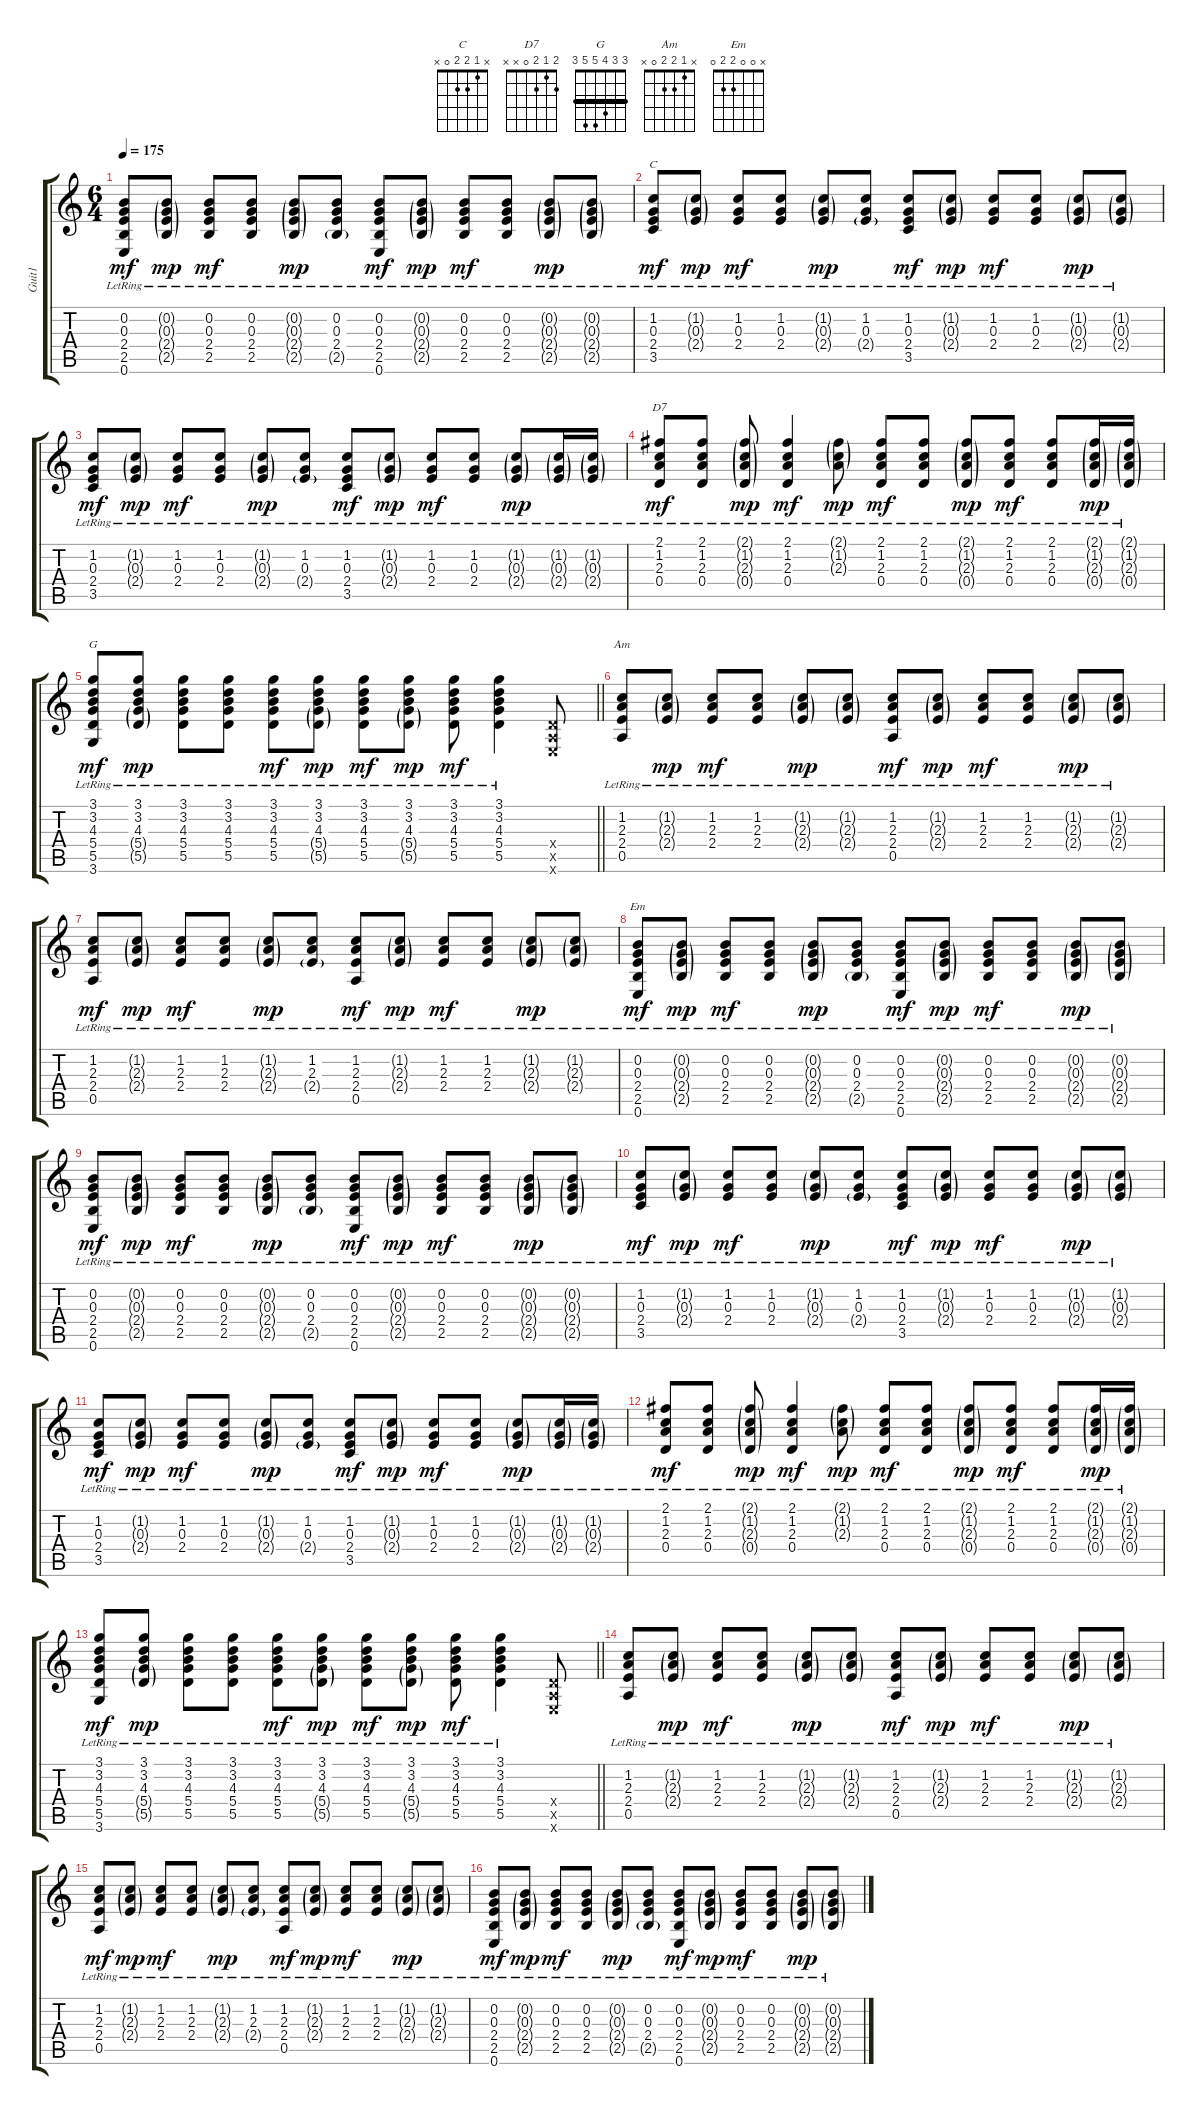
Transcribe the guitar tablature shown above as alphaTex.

\track ("Guit1" "Guit1") {instrument acousticguitarsteel}
\staff {score tabs}
\tuning (E4 B3 G3 D3 A2 E2) {hide}
\chord ("C" x 1 2 2 0 x)
\chord ("D7" 2 1 2 0 x x)
\chord ("G" 3 3 4 5 5 3) {barre 3}
\chord ("Am" x 1 2 2 0 x)
\chord ("Em" x 0 0 2 2 0)
\ts (6 4)
\tempo 175
\clef g2
\ks c
(0.2{lr} 0.3{lr} 2.4{lr} 2.5{lr} 0.6{lr}).8{dy mf} (0.2{g lr} 0.3{g lr} 2.4{g lr} 2.5{g lr}).8{dy mp} (0.2{lr} 0.3{lr} 2.4{lr} 2.5{lr}).8{dy mf} (0.2{lr} 0.3{lr} 2.4{lr} 2.5{lr}).8 (0.2{g lr} 0.3{g lr} 2.4{g lr} 2.5{g lr}).8{dy mp} (0.2{lr} 0.3{lr} 2.4{lr} 2.5{g lr}).8 (0.2{lr} 0.3{lr} 2.4{lr} 2.5{lr} 0.6{lr}).8{dy mf} (0.2{g lr} 0.3{g lr} 2.4{g lr} 2.5{g lr}).8{dy mp} (0.2{lr} 0.3{lr} 2.4{lr} 2.5{lr}).8{dy mf} (0.2{lr} 0.3{lr} 2.4{lr} 2.5{lr}).8 (0.2{g lr} 0.3{g lr} 2.4{g lr} 2.5{g lr}).8{dy mp} (0.2{g lr} 0.3{g lr} 2.4{g lr} 2.5{g lr}).8 |
(1.2{lr} 0.3{lr} 2.4{lr} 3.5{lr}).8{ch "C" dy mf} (1.2{g lr} 0.3{g lr} 2.4{g lr}).8{dy mp} (1.2{lr} 0.3{lr} 2.4{lr}).8{dy mf} (1.2{lr} 0.3{lr} 2.4{lr}).8 (1.2{g lr} 0.3{g lr} 2.4{g lr}).8{dy mp} (1.2{lr} 0.3{lr} 2.4{g lr}).8 (1.2{lr} 0.3{lr} 2.4{lr} 3.5{lr}).8{dy mf} (1.2{g lr} 0.3{g lr} 2.4{g lr}).8{dy mp} (1.2{lr} 0.3{lr} 2.4{lr}).8{dy mf} (1.2{lr} 0.3{lr} 2.4{lr}).8 (1.2{g lr} 0.3{g lr} 2.4{g lr}).8{dy mp} (1.2{g lr} 0.3{g lr} 2.4{g lr}).8 |
(1.2{lr} 0.3{lr} 2.4{lr} 3.5{lr}).8{dy mf} (1.2{g lr} 0.3{g lr} 2.4{g lr}).8{dy mp} (1.2{lr} 0.3{lr} 2.4{lr}).8{dy mf} (1.2{lr} 0.3{lr} 2.4{lr}).8 (1.2{g lr} 0.3{g lr} 2.4{g lr}).8{dy mp} (1.2{lr} 0.3{lr} 2.4{g lr}).8 (1.2{lr} 0.3{lr} 2.4{lr} 3.5{lr}).8{dy mf} (1.2{g lr} 0.3{g lr} 2.4{g lr}).8{dy mp} (1.2{lr} 0.3{lr} 2.4{lr}).8{dy mf} (1.2{lr} 0.3{lr} 2.4{lr}).8 (1.2{g lr} 0.3{g lr} 2.4{g lr}).8{dy mp} (1.2{g lr} 0.3{g lr} 2.4{g lr}).16 (1.2{g lr} 0.3{g lr} 2.4{g lr}).16 |
(2.1{lr} 1.2{lr} 2.3{lr} 0.4{lr}).8{ch "D7" dy mf} (2.1{lr} 1.2{lr} 2.3{lr} 0.4{lr}).8 (2.1{g lr} 1.2{g lr} 2.3{g lr} 0.4{g lr}).8{dy mp} (2.1{lr} 1.2{lr} 2.3{lr} 0.4{lr}).4{dy mf} (2.1{g lr} 1.2{g lr} 2.3{g lr}).8{dy mp} (2.1{lr} 1.2{lr} 2.3{lr} 0.4{lr}).8{dy mf} (2.1{lr} 1.2{lr} 2.3{lr} 0.4{lr}).8 (2.1{g lr} 1.2{g lr} 2.3{g lr} 0.4{g lr}).8{dy mp} (2.1{lr} 1.2{lr} 2.3{lr} 0.4{lr}).8{dy mf} (2.1{lr} 1.2{lr} 2.3{lr} 0.4{lr}).8 (2.1{g lr} 1.2{g lr} 2.3{g lr} 0.4{g lr}).16{dy mp} (2.1{g lr} 1.2{g lr} 2.3{g lr} 0.4{g lr}).16 |
\barLineRight lightlight
(3.1{lr} 3.2{lr} 4.3{lr} 5.4{lr} 5.5{lr} 3.6{lr}).8{ch "G" dy mf} (3.1{lr} 3.2{lr} 4.3{lr} 5.4{g lr} 5.5{g lr}).8{dy mp} (3.1{lr} 3.2{lr} 4.3{lr} 5.4{lr} 5.5{lr}).8 (3.1{lr} 3.2{lr} 4.3{lr} 5.4{lr} 5.5{lr}).8 (3.1{lr} 3.2{lr} 4.3{lr} 5.4{lr} 5.5{lr}).8{dy mf} (3.1{lr} 3.2{lr} 4.3{lr} 5.4{g lr} 5.5{g lr}).8{dy mp} (3.1{lr} 3.2{lr} 4.3{lr} 5.4{lr} 5.5{lr}).8{dy mf} (3.1{lr} 3.2{lr} 4.3{lr} 5.4{g lr} 5.5{g lr}).8{dy mp} (3.1{lr} 3.2{lr} 4.3{lr} 5.4{lr} 5.5{lr}).8{dy mf} (3.1{lr} 3.2{lr} 4.3{lr} 5.4{lr} 5.5{lr}).4 (0.4{x} 0.5{x} 0.6{x}).8 |
\section ("" "")
(1.2{lr} 2.3{lr} 2.4{lr} 0.5{lr}).8{ch "Am"} (1.2{g lr} 2.3{g lr} 2.4{g lr}).8{dy mp} (1.2{lr} 2.3{lr} 2.4{lr}).8{dy mf} (1.2{lr} 2.3{lr} 2.4{lr}).8 (1.2{g lr} 2.3{g lr} 2.4{g lr}).8{dy mp} (1.2{g lr} 2.3{g lr} 2.4{g lr}).8 (1.2{lr} 2.3{lr} 2.4{lr} 0.5{lr}).8{dy mf} (1.2{g lr} 2.3{g lr} 2.4{g lr}).8{dy mp} (1.2{lr} 2.3{lr} 2.4{lr}).8{dy mf} (1.2{lr} 2.3{lr} 2.4{lr}).8 (1.2{g lr} 2.3{g lr} 2.4{g lr}).8{dy mp} (1.2{g lr} 2.3{g lr} 2.4{g lr}).8 |
(1.2{lr} 2.3{lr} 2.4{lr} 0.5{lr}).8{dy mf} (1.2{g lr} 2.3{g lr} 2.4{g lr}).8{dy mp} (1.2{lr} 2.3{lr} 2.4{lr}).8{dy mf} (1.2{lr} 2.3{lr} 2.4{lr}).8 (1.2{g lr} 2.3{g lr} 2.4{g lr}).8{dy mp} (1.2{lr} 2.3{lr} 2.4{g lr}).8 (1.2{lr} 2.3{lr} 2.4{lr} 0.5{lr}).8{dy mf} (1.2{g lr} 2.3{g lr} 2.4{g lr}).8{dy mp} (1.2{lr} 2.3{lr} 2.4{lr}).8{dy mf} (1.2{lr} 2.3{lr} 2.4{lr}).8 (1.2{g lr} 2.3{g lr} 2.4{g lr}).8{dy mp} (1.2{g lr} 2.3{g lr} 2.4{g lr}).8 |
(0.2{lr} 0.3{lr} 2.4{lr} 2.5{lr} 0.6{lr}).8{ch "Em" dy mf} (0.2{g lr} 0.3{g lr} 2.4{g lr} 2.5{g lr}).8{dy mp} (0.2{lr} 0.3{lr} 2.4{lr} 2.5{lr}).8{dy mf} (0.2{lr} 0.3{lr} 2.4{lr} 2.5{lr}).8 (0.2{g lr} 0.3{g lr} 2.4{g lr} 2.5{g lr}).8{dy mp} (0.2{lr} 0.3{lr} 2.4{lr} 2.5{g lr}).8 (0.2{lr} 0.3{lr} 2.4{lr} 2.5{lr} 0.6{lr}).8{dy mf} (0.2{g lr} 0.3{g lr} 2.4{g lr} 2.5{g lr}).8{dy mp} (0.2{lr} 0.3{lr} 2.4{lr} 2.5{lr}).8{dy mf} (0.2{lr} 0.3{lr} 2.4{lr} 2.5{lr}).8 (0.2{g lr} 0.3{g lr} 2.4{g lr} 2.5{g lr}).8{dy mp} (0.2{g lr} 0.3{g lr} 2.4{g lr} 2.5{g lr}).8 |
(0.2{lr} 0.3{lr} 2.4{lr} 2.5{lr} 0.6{lr}).8{dy mf} (0.2{g lr} 0.3{g lr} 2.4{g lr} 2.5{g lr}).8{dy mp} (0.2{lr} 0.3{lr} 2.4{lr} 2.5{lr}).8{dy mf} (0.2{lr} 0.3{lr} 2.4{lr} 2.5{lr}).8 (0.2{g lr} 0.3{g lr} 2.4{g lr} 2.5{g lr}).8{dy mp} (0.2{lr} 0.3{lr} 2.4{lr} 2.5{g lr}).8 (0.2{lr} 0.3{lr} 2.4{lr} 2.5{lr} 0.6{lr}).8{dy mf} (0.2{g lr} 0.3{g lr} 2.4{g lr} 2.5{g lr}).8{dy mp} (0.2{lr} 0.3{lr} 2.4{lr} 2.5{lr}).8{dy mf} (0.2{lr} 0.3{lr} 2.4{lr} 2.5{lr}).8 (0.2{g lr} 0.3{g lr} 2.4{g lr} 2.5{g lr}).8{dy mp} (0.2{g lr} 0.3{g lr} 2.4{g lr} 2.5{g lr}).8 |
(1.2{lr} 0.3{lr} 2.4{lr} 3.5{lr}).8{dy mf} (1.2{g lr} 0.3{g lr} 2.4{g lr}).8{dy mp} (1.2{lr} 0.3{lr} 2.4{lr}).8{dy mf} (1.2{lr} 0.3{lr} 2.4{lr}).8 (1.2{g lr} 0.3{g lr} 2.4{g lr}).8{dy mp} (1.2{lr} 0.3{lr} 2.4{g lr}).8 (1.2{lr} 0.3{lr} 2.4{lr} 3.5{lr}).8{dy mf} (1.2{g lr} 0.3{g lr} 2.4{g lr}).8{dy mp} (1.2{lr} 0.3{lr} 2.4{lr}).8{dy mf} (1.2{lr} 0.3{lr} 2.4{lr}).8 (1.2{g lr} 0.3{g lr} 2.4{g lr}).8{dy mp} (1.2{g lr} 0.3{g lr} 2.4{g lr}).8 |
(1.2{lr} 0.3{lr} 2.4{lr} 3.5{lr}).8{dy mf} (1.2{g lr} 0.3{g lr} 2.4{g lr}).8{dy mp} (1.2{lr} 0.3{lr} 2.4{lr}).8{dy mf} (1.2{lr} 0.3{lr} 2.4{lr}).8 (1.2{g lr} 0.3{g lr} 2.4{g lr}).8{dy mp} (1.2{lr} 0.3{lr} 2.4{g lr}).8 (1.2{lr} 0.3{lr} 2.4{lr} 3.5{lr}).8{dy mf} (1.2{g lr} 0.3{g lr} 2.4{g lr}).8{dy mp} (1.2{lr} 0.3{lr} 2.4{lr}).8{dy mf} (1.2{lr} 0.3{lr} 2.4{lr}).8 (1.2{g lr} 0.3{g lr} 2.4{g lr}).8{dy mp} (1.2{g lr} 0.3{g lr} 2.4{g lr}).16 (1.2{g lr} 0.3{g lr} 2.4{g lr}).16 |
(2.1{lr} 1.2{lr} 2.3{lr} 0.4{lr}).8{dy mf} (2.1{lr} 1.2{lr} 2.3{lr} 0.4{lr}).8 (2.1{g lr} 1.2{g lr} 2.3{g lr} 0.4{g lr}).8{dy mp} (2.1{lr} 1.2{lr} 2.3{lr} 0.4{lr}).4{dy mf} (2.1{g lr} 1.2{g lr} 2.3{g lr}).8{dy mp} (2.1{lr} 1.2{lr} 2.3{lr} 0.4{lr}).8{dy mf} (2.1{lr} 1.2{lr} 2.3{lr} 0.4{lr}).8 (2.1{g lr} 1.2{g lr} 2.3{g lr} 0.4{g lr}).8{dy mp} (2.1{lr} 1.2{lr} 2.3{lr} 0.4{lr}).8{dy mf} (2.1{lr} 1.2{lr} 2.3{lr} 0.4{lr}).8 (2.1{g lr} 1.2{g lr} 2.3{g lr} 0.4{g lr}).16{dy mp} (2.1{g lr} 1.2{g lr} 2.3{g lr} 0.4{g lr}).16 |
\barLineRight lightlight
(3.1{lr} 3.2{lr} 4.3{lr} 5.4{lr} 5.5{lr} 3.6{lr}).8{dy mf} (3.1{lr} 3.2{lr} 4.3{lr} 5.4{g lr} 5.5{g lr}).8{dy mp} (3.1{lr} 3.2{lr} 4.3{lr} 5.4{lr} 5.5{lr}).8 (3.1{lr} 3.2{lr} 4.3{lr} 5.4{lr} 5.5{lr}).8 (3.1{lr} 3.2{lr} 4.3{lr} 5.4{lr} 5.5{lr}).8{dy mf} (3.1{lr} 3.2{lr} 4.3{lr} 5.4{g lr} 5.5{g lr}).8{dy mp} (3.1{lr} 3.2{lr} 4.3{lr} 5.4{lr} 5.5{lr}).8{dy mf} (3.1{lr} 3.2{lr} 4.3{lr} 5.4{g lr} 5.5{g lr}).8{dy mp} (3.1{lr} 3.2{lr} 4.3{lr} 5.4{lr} 5.5{lr}).8{dy mf} (3.1{lr} 3.2{lr} 4.3{lr} 5.4{lr} 5.5{lr}).4 (0.4{x} 0.5{x} 0.6{x}).8 |
\section ("" "")
(1.2{lr} 2.3{lr} 2.4{lr} 0.5{lr}).8 (1.2{g lr} 2.3{g lr} 2.4{g lr}).8{dy mp} (1.2{lr} 2.3{lr} 2.4{lr}).8{dy mf} (1.2{lr} 2.3{lr} 2.4{lr}).8 (1.2{g lr} 2.3{g lr} 2.4{g lr}).8{dy mp} (1.2{g lr} 2.3{g lr} 2.4{g lr}).8 (1.2{lr} 2.3{lr} 2.4{lr} 0.5{lr}).8{dy mf} (1.2{g lr} 2.3{g lr} 2.4{g lr}).8{dy mp} (1.2{lr} 2.3{lr} 2.4{lr}).8{dy mf} (1.2{lr} 2.3{lr} 2.4{lr}).8 (1.2{g lr} 2.3{g lr} 2.4{g lr}).8{dy mp} (1.2{g lr} 2.3{g lr} 2.4{g lr}).8 |
(1.2{lr} 2.3{lr} 2.4{lr} 0.5{lr}).8{dy mf} (1.2{g lr} 2.3{g lr} 2.4{g lr}).8{dy mp} (1.2{lr} 2.3{lr} 2.4{lr}).8{dy mf} (1.2{lr} 2.3{lr} 2.4{lr}).8 (1.2{g lr} 2.3{g lr} 2.4{g lr}).8{dy mp} (1.2{lr} 2.3{lr} 2.4{g lr}).8 (1.2{lr} 2.3{lr} 2.4{lr} 0.5{lr}).8{dy mf} (1.2{g lr} 2.3{g lr} 2.4{g lr}).8{dy mp} (1.2{lr} 2.3{lr} 2.4{lr}).8{dy mf} (1.2{lr} 2.3{lr} 2.4{lr}).8 (1.2{g lr} 2.3{g lr} 2.4{g lr}).8{dy mp} (1.2{g lr} 2.3{g lr} 2.4{g lr}).8 |
(0.2{lr} 0.3{lr} 2.4{lr} 2.5{lr} 0.6{lr}).8{dy mf} (0.2{g lr} 0.3{g lr} 2.4{g lr} 2.5{g lr}).8{dy mp} (0.2{lr} 0.3{lr} 2.4{lr} 2.5{lr}).8{dy mf} (0.2{lr} 0.3{lr} 2.4{lr} 2.5{lr}).8 (0.2{g lr} 0.3{g lr} 2.4{g lr} 2.5{g lr}).8{dy mp} (0.2{lr} 0.3{lr} 2.4{lr} 2.5{g lr}).8 (0.2{lr} 0.3{lr} 2.4{lr} 2.5{lr} 0.6{lr}).8{dy mf} (0.2{g lr} 0.3{g lr} 2.4{g lr} 2.5{g lr}).8{dy mp} (0.2{lr} 0.3{lr} 2.4{lr} 2.5{lr}).8{dy mf} (0.2{lr} 0.3{lr} 2.4{lr} 2.5{lr}).8 (0.2{g lr} 0.3{g lr} 2.4{g lr} 2.5{g lr}).8{dy mp} (0.2{g lr} 0.3{g lr} 2.4{g lr} 2.5{g lr}).8
